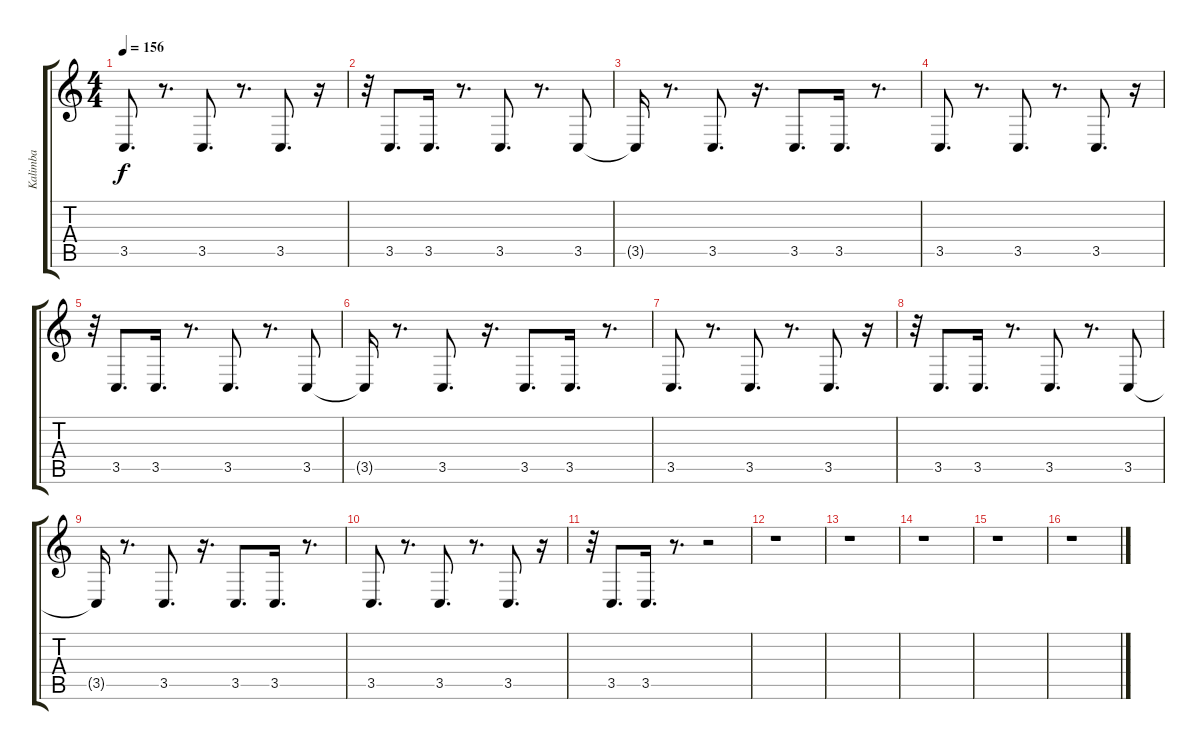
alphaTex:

\track ("Kalimba" "Kalimba") {instrument kalimba}
\staff {score tabs}
\tuning (E4 B3 G3 D3 A2 E2) {hide}
\ts (4 4)
\tempo 156
\clef g2
\ks c
3.5.8{d dy f} r.8{d} 3.5.8{d} r.8{d} 3.5.8{d} r.16 |
r.32 3.5.8{d} 3.5.16{d} r.8{d} 3.5.8{d} r.8{d} 3.5.8 |
3.5{t}.16 r.8{d} 3.5.8{d} r.16{d} 3.5.8{d} 3.5.16{d} r.8{d} |
3.5.8{d} r.8{d} 3.5.8{d} r.8{d} 3.5.8{d} r.16 |
r.32 3.5.8{d} 3.5.16{d} r.8{d} 3.5.8{d} r.8{d} 3.5.8 |
3.5{t}.16 r.8{d} 3.5.8{d} r.16{d} 3.5.8{d} 3.5.16{d} r.8{d} |
3.5.8{d} r.8{d} 3.5.8{d} r.8{d} 3.5.8{d} r.16 |
r.32 3.5.8{d} 3.5.16{d} r.8{d} 3.5.8{d} r.8{d} 3.5.8 |
3.5{t}.16 r.8{d} 3.5.8{d} r.16{d} 3.5.8{d} 3.5.16{d} r.8{d} |
3.5.8{d} r.8{d} 3.5.8{d} r.8{d} 3.5.8{d} r.16 |
r.32 3.5.8{d} 3.5.16{d} r.8{d} r.2 |
r.1 |
r.1 |
r.1 |
r.1 |
r.1
